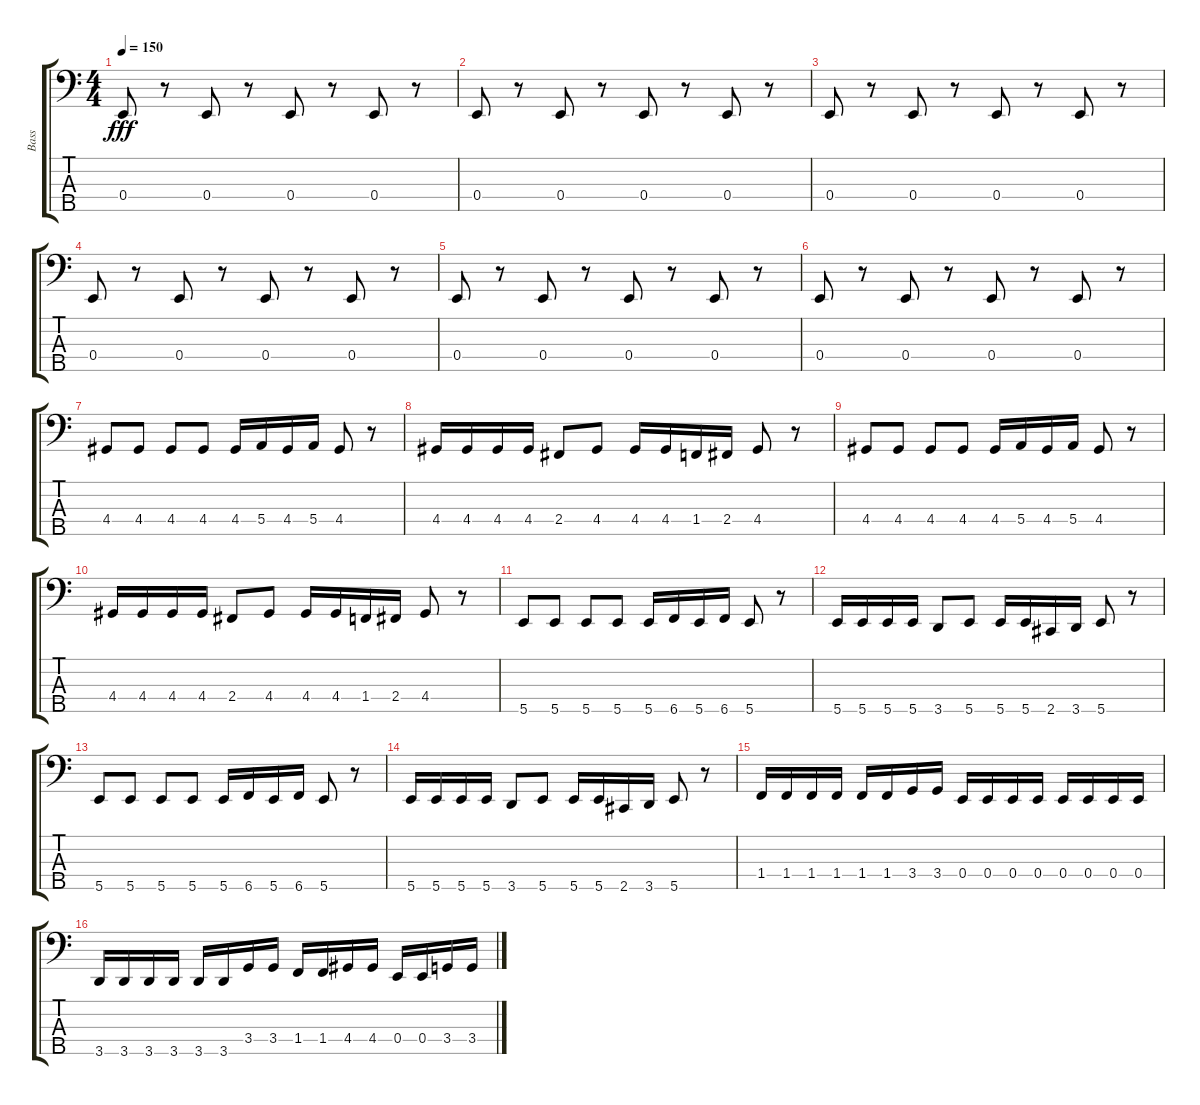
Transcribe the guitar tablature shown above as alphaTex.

\track ("Bass" "Bass") {instrument electricbassfinger}
\staff {score tabs}
\tuning (G2 D2 A1 E1 B0) {hide}
\ts (4 4)
\tempo 150
\clef f4
\ks c
0.4.8{dy fff} r.8 0.4.8 r.8 0.4.8 r.8 0.4.8 r.8 |
0.4.8 r.8 0.4.8 r.8 0.4.8 r.8 0.4.8 r.8 |
0.4.8 r.8 0.4.8 r.8 0.4.8 r.8 0.4.8 r.8 |
0.4.8 r.8 0.4.8 r.8 0.4.8 r.8 0.4.8 r.8 |
0.4.8 r.8 0.4.8 r.8 0.4.8 r.8 0.4.8 r.8 |
0.4.8 r.8 0.4.8 r.8 0.4.8 r.8 0.4.8 r.8 |
4.4.8 4.4.8 4.4.8 4.4.8 4.4.16 5.4.16 4.4.16 5.4.16 4.4.8 r.8 |
4.4.16 4.4.16 4.4.16 4.4.16 2.4.8 4.4.8 4.4.16 4.4.16 1.4.16 2.4.16 4.4.8 r.8 |
4.4.8 4.4.8 4.4.8 4.4.8 4.4.16 5.4.16 4.4.16 5.4.16 4.4.8 r.8 |
4.4.16 4.4.16 4.4.16 4.4.16 2.4.8 4.4.8 4.4.16 4.4.16 1.4.16 2.4.16 4.4.8 r.8 |
5.5.8 5.5.8 5.5.8 5.5.8 5.5.16 6.5.16 5.5.16 6.5.16 5.5.8 r.8 |
5.5.16 5.5.16 5.5.16 5.5.16 3.5.8 5.5.8 5.5.16 5.5.16 2.5.16 3.5.16 5.5.8 r.8 |
5.5.8 5.5.8 5.5.8 5.5.8 5.5.16 6.5.16 5.5.16 6.5.16 5.5.8 r.8 |
5.5.16 5.5.16 5.5.16 5.5.16 3.5.8 5.5.8 5.5.16 5.5.16 2.5.16 3.5.16 5.5.8 r.8 |
1.4.16 1.4.16 1.4.16 1.4.16 1.4.16 1.4.16 3.4.16 3.4.16 0.4.16 0.4.16 0.4.16 0.4.16 0.4.16 0.4.16 0.4.16 0.4.16 |
3.5.16 3.5.16 3.5.16 3.5.16 3.5.16 3.5.16 3.4.16 3.4.16 1.4.16 1.4.16 4.4.16 4.4.16 0.4.16 0.4.16 3.4.16 3.4.16
